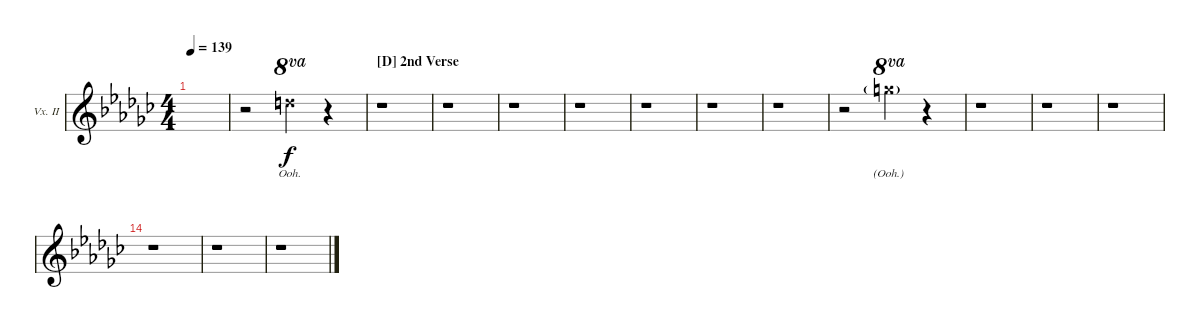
\bracketExtendMode groupsimilarinstruments
\firstSystemTrackNameOrientation horizontal
\otherSystemsTrackNameOrientation horizontal
\defaultBarNumberDisplay FirstOfSystem
\track ("Voice II" "Vx. II") {instrument voiceoohs}
\staff {score}
\tuning (Eb4 Bb3 Gb3 Db3 Ab2 Eb2)
\displaytranspose 13
\ts (4 4)
\tempo 139
\clef g2
\ks gb
|
r.2 10.1{x}.4{ot 8va lyrics (0 "Ooh.") lyrics (1 "") lyrics (2 "") lyrics (3 "") lyrics (4 "")} r.4 |
\section ("D" "2nd Verse")
r.1 |
r.1 |
r.1 |
r.1 |
r.1 |
r.1 |
r.1 |
r.2 20.2{g x}.4{ot 8va lyrics (0 "(Ooh.)") lyrics (1 "") lyrics (2 "") lyrics (3 "") lyrics (4 "")} r.4 |
r.1 |
r.1 |
r.1 |
r.1 |
r.1 |
r.1
